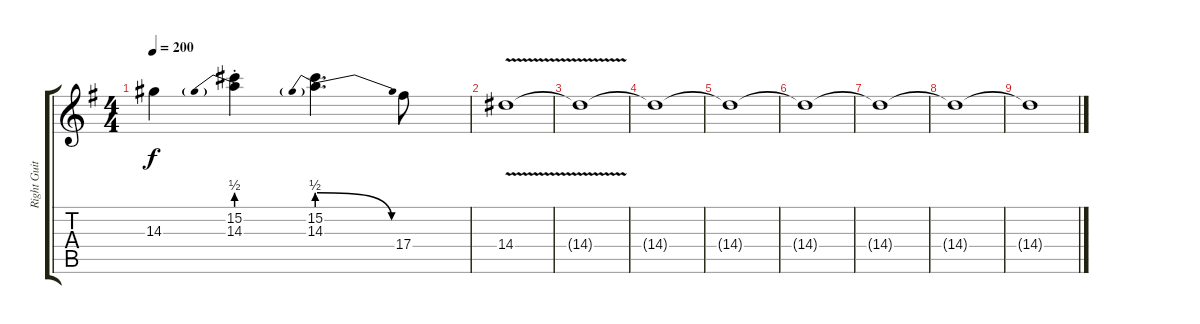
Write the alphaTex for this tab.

\track ("Right Guitar" "Right Guit") {instrument distortionguitar}
\staff {score tabs}
\tuning (Eb4 Bb3 Gb3 Db3 Ab2 Eb2) {hide}
\ts (4 4)
\tempo 200
\clef g2
\ks g
14.3{t}.4{dy f} (15.2{st} 14.3{be (prebend 0 2 60 2) st}).4 (15.2 14.3{be (prebendrelease 0 2 60 0)}).4{d} 17.4.8 |
14.4{v}.1 |
14.4{t}.1 |
14.4{t}.1 |
14.4{t}.1 |
14.4{t}.1 |
14.4{t}.1 |
14.4{t}.1 |
14.4{t}.1
